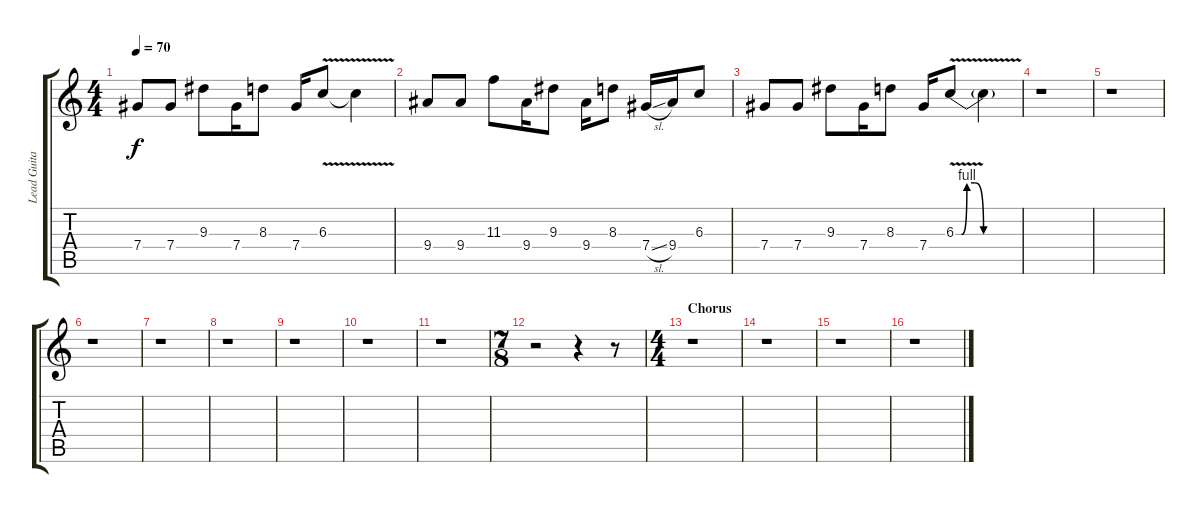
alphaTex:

\track ("Lead Guitar" "Lead Guita") {instrument overdrivenguitar}
\staff {score tabs}
\tuning (Eb4 Bb3 Gb3 Db3 Ab2 Eb2) {hide}
\ts (4 4)
\tempo 70
\clef g2
\ks c
7.4.8{dy f} 7.4.8 9.3.8 7.4.16 8.3.8 7.4.16 6.3{v}.8 6.3{t}.4 |
9.4.8 9.4.8 11.3.8 9.4.16 9.3.8 9.4.16 8.3.8 7.4{sl}.16 9.4.16 6.3.8 |
7.4.8 7.4.8 9.3.8 7.4.16 8.3.8 7.4.16 6.3{be (custom 0 0 5 0 10 4 17 4 25 0 60 0) v}.8 6.3{t}.4 |
r.1 |
r.1 |
r.1 |
r.1 |
r.1 |
r.1 |
r.1 |
r.1 |
\ts (7 8)
r.2 r.4 r.8 |
\ts (4 4)
\section ("" "Chorus")
r.1 |
r.1 |
r.1 |
r.1
